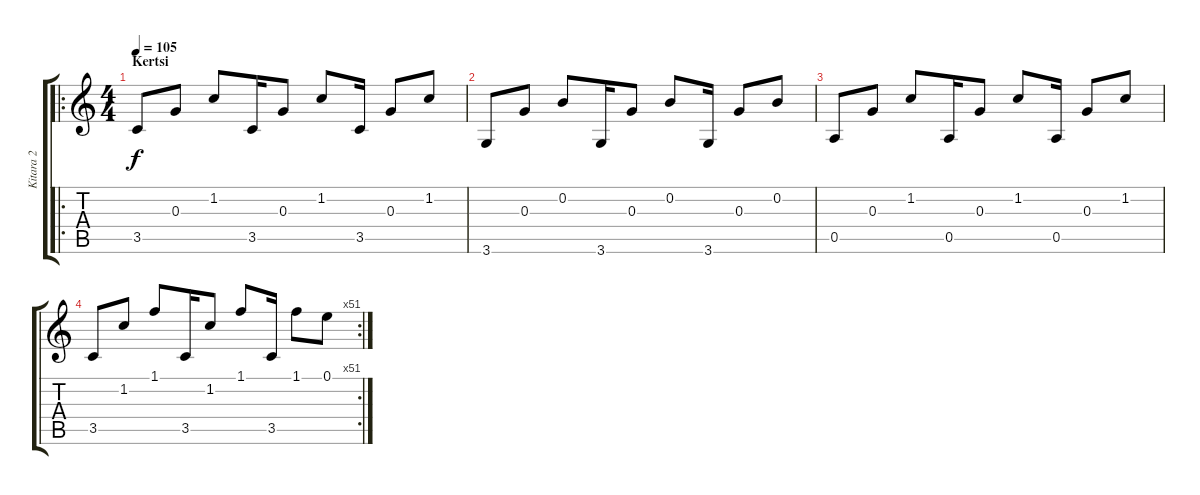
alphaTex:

\track ("Kitara 2" "Kitara 2") {instrument electricguitarmuted}
\staff {score tabs}
\tuning (E4 B3 G3 D3 A2 E2) {hide}
\ro
\ts (4 4)
\section ("" "Kertsi")
\tempo 105
\clef g2
\ks c
3.5.8{dy f} 0.3.8 1.2.8 3.5.16 0.3.8 1.2.8 3.5.16 0.3.8 1.2.8 |
3.6.8 0.3.8 0.2.8 3.6.16 0.3.8 0.2.8 3.6.16 0.3.8 0.2.8 |
0.5.8 0.3.8 1.2.8 0.5.16 0.3.8 1.2.8 0.5.16 0.3.8 1.2.8 |
\rc 51
3.5.8 1.2.8 1.1.8 3.5.16 1.2.8 1.1.8 3.5.16 1.1.8 0.1.8
